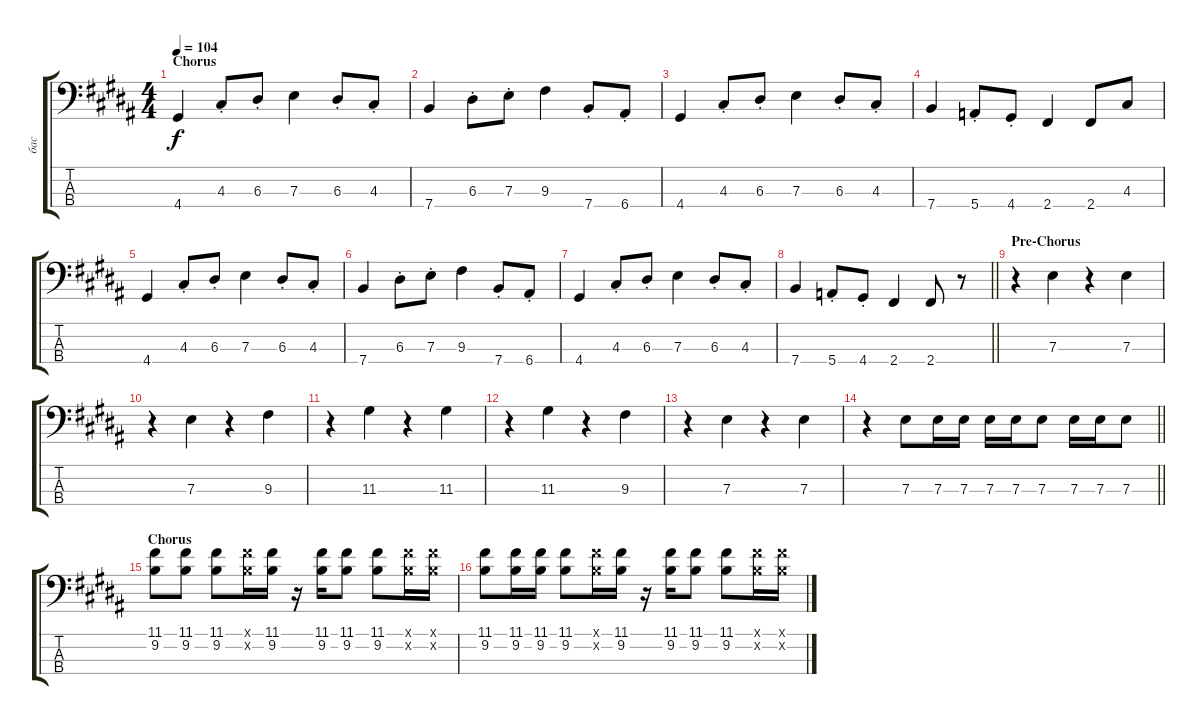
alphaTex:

\track ("бас" "бас") {instrument electricbassfinger}
\staff {score tabs}
\tuning (G2 D2 A1 E1) {hide}
\ts (4 4)
\section ("" "Chorus")
\tempo 104
\clef f4
\ks b
4.4.4{dy f} 4.3{st}.8 6.3{st}.8 7.3.4 6.3{st}.8 4.3{st}.8 |
7.4.4 6.3{st}.8 7.3{st}.8 9.3.4 7.4{st}.8 6.4{st}.8 |
4.4.4 4.3{st}.8 6.3{st}.8 7.3.4 6.3{st}.8 4.3{st}.8 |
7.4.4 5.4{st}.8 4.4{st}.8 2.4.4 2.4.8 4.3.8 |
4.4.4 4.3{st}.8 6.3{st}.8 7.3.4 6.3{st}.8 4.3{st}.8 |
7.4.4 6.3{st}.8 7.3{st}.8 9.3.4 7.4{st}.8 6.4{st}.8 |
4.4.4 4.3{st}.8 6.3{st}.8 7.3.4 6.3{st}.8 4.3{st}.8 |
\barLineRight lightlight
7.4.4 5.4{st}.8 4.4{st}.8 2.4.4 2.4.8 r.8 |
\section ("" "Pre-Chorus")
r.4 7.3.4 r.4 7.3.4 |
r.4 7.3.4 r.4 9.3.4 |
r.4 11.3.4 r.4 11.3.4 |
r.4 11.3.4 r.4 9.3.4 |
r.4 7.3.4 r.4 7.3.4 |
\barLineRight lightlight
r.4 7.3.8 7.3.16 7.3.16 7.3.16 7.3.16 7.3.8 7.3.16 7.3.16 7.3.8 |
\section ("" "Chorus")
(11.1 9.2).8 (11.1 9.2).8 (11.1 9.2).8 (11.1{x} 9.2{x}).16 (11.1 9.2).16 r.16 (11.1 9.2).16 (11.1 9.2).8 (11.1 9.2).8 (11.1{x} 9.2{x}).16 (11.1{x} 9.2{x}).16 |
(11.1 9.2).8 (11.1 9.2).16 (11.1 9.2).16 (11.1 9.2).8 (11.1{x} 9.2{x}).16 (11.1 9.2).16 r.16 (11.1 9.2).16 (11.1 9.2).8 (11.1 9.2).8 (11.1{x} 9.2{x}).16 (11.1{x} 9.2{x}).16
